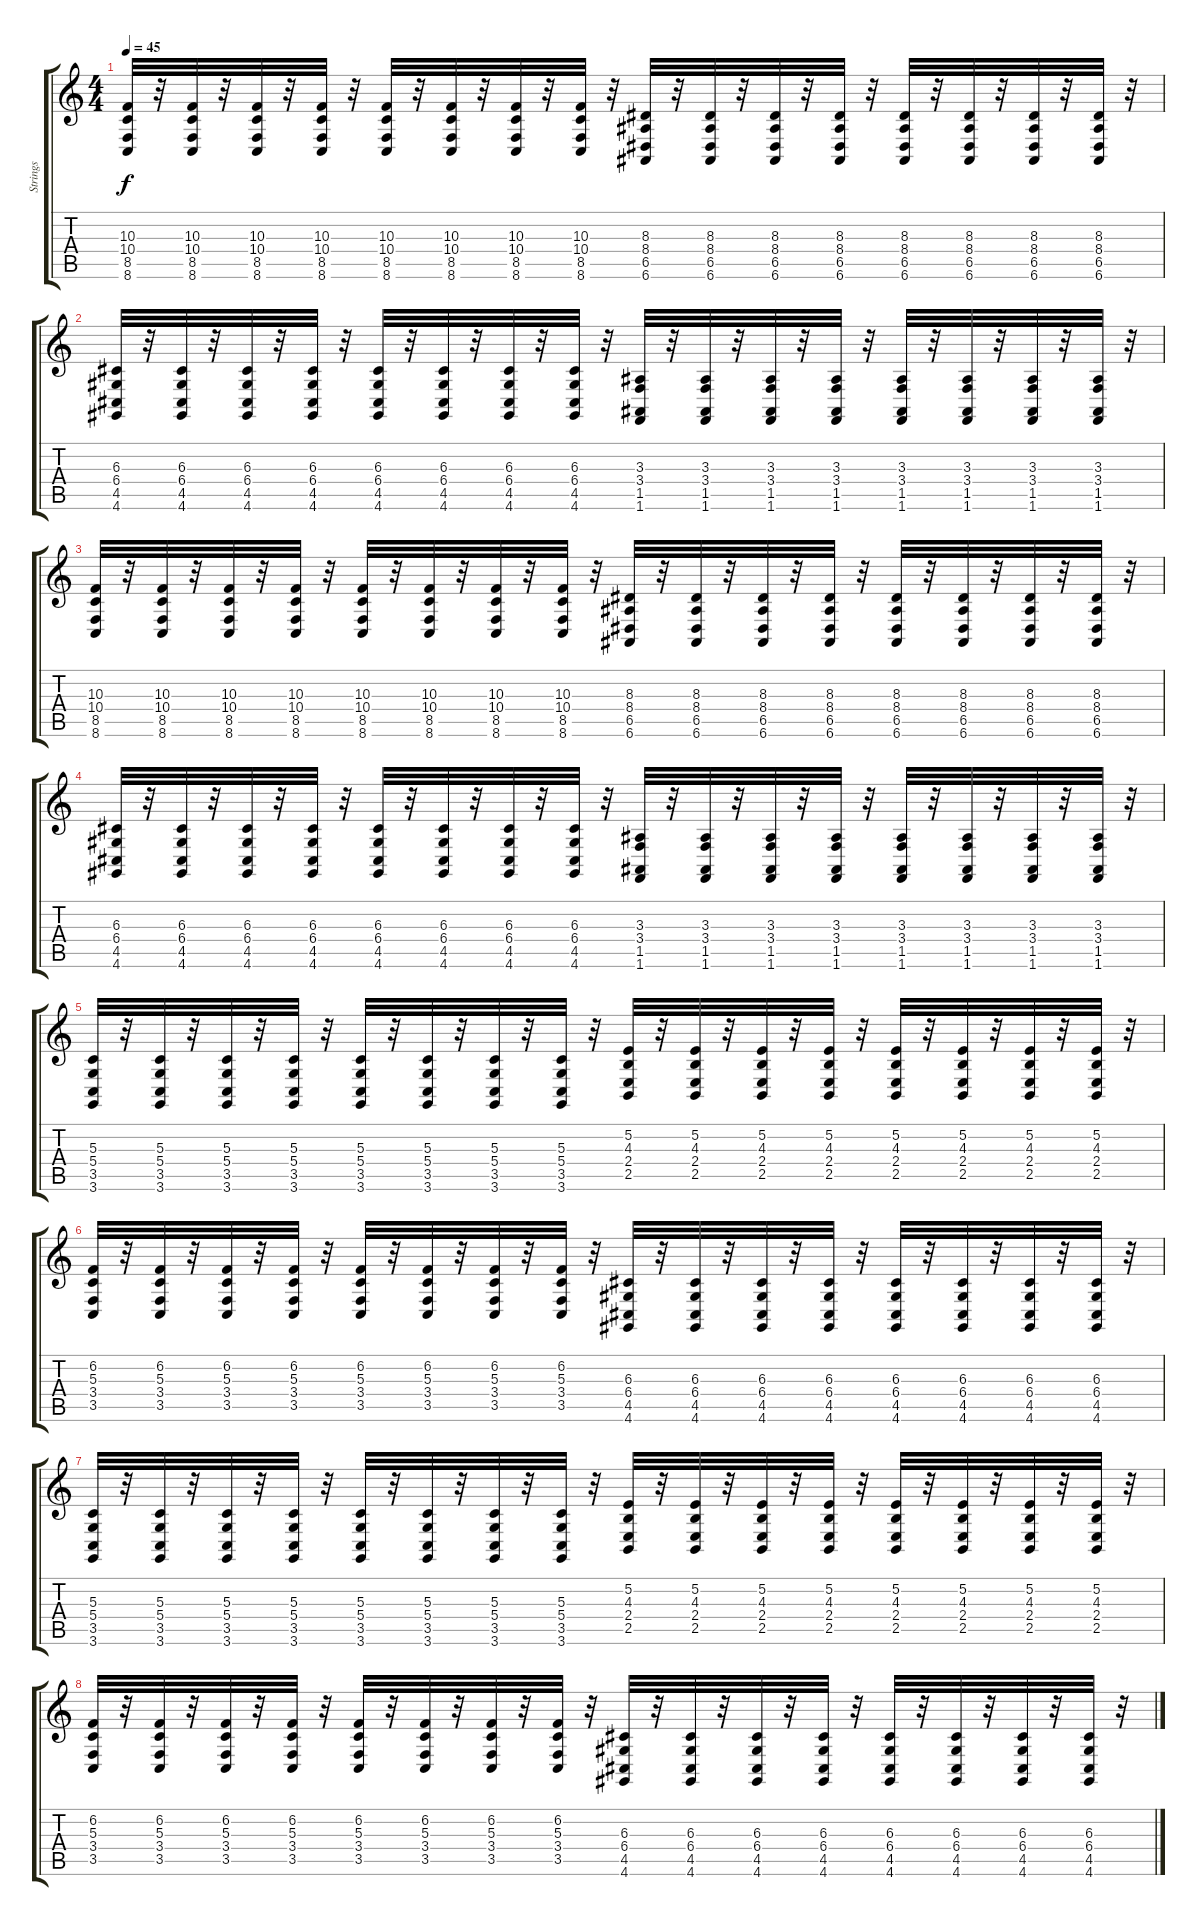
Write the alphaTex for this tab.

\track ("Strings" "Strings") {instrument stringensemble1}
\staff {score tabs}
\tuning (E4 B3 G3 D3 A2 E2) {hide}
\ts (4 4)
\tempo 45
\clef g2
\ks c
(10.3 10.4 8.5 8.6).32{dy f} r.32 (10.3 10.4 8.5 8.6).32 r.32 (10.3 10.4 8.5 8.6).32 r.32 (10.3 10.4 8.5 8.6).32 r.32 (10.3 10.4 8.5 8.6).32 r.32 (10.3 10.4 8.5 8.6).32 r.32 (10.3 10.4 8.5 8.6).32 r.32 (10.3 10.4 8.5 8.6).32 r.32 (8.3 8.4 6.5 6.6).32 r.32 (8.3 8.4 6.5 6.6).32 r.32 (8.3 8.4 6.5 6.6).32 r.32 (8.3 8.4 6.5 6.6).32 r.32 (8.3 8.4 6.5 6.6).32 r.32 (8.3 8.4 6.5 6.6).32 r.32 (8.3 8.4 6.5 6.6).32 r.32 (8.3 8.4 6.5 6.6).32 r.32 |
(6.3 6.4 4.5 4.6).32 r.32 (6.3 6.4 4.5 4.6).32 r.32 (6.3 6.4 4.5 4.6).32 r.32 (6.3 6.4 4.5 4.6).32 r.32 (6.3 6.4 4.5 4.6).32 r.32 (6.3 6.4 4.5 4.6).32 r.32 (6.3 6.4 4.5 4.6).32 r.32 (6.3 6.4 4.5 4.6).32 r.32 (3.3 3.4 1.5 1.6).32 r.32 (3.3 3.4 1.5 1.6).32 r.32 (3.3 3.4 1.5 1.6).32 r.32 (3.3 3.4 1.5 1.6).32 r.32 (3.3 3.4 1.5 1.6).32 r.32 (3.3 3.4 1.5 1.6).32 r.32 (3.3 3.4 1.5 1.6).32 r.32 (3.3 3.4 1.5 1.6).32 r.32 |
(10.3 10.4 8.5 8.6).32 r.32 (10.3 10.4 8.5 8.6).32 r.32 (10.3 10.4 8.5 8.6).32 r.32 (10.3 10.4 8.5 8.6).32 r.32 (10.3 10.4 8.5 8.6).32 r.32 (10.3 10.4 8.5 8.6).32 r.32 (10.3 10.4 8.5 8.6).32 r.32 (10.3 10.4 8.5 8.6).32 r.32 (8.3 8.4 6.5 6.6).32 r.32 (8.3 8.4 6.5 6.6).32 r.32 (8.3 8.4 6.5 6.6).32 r.32 (8.3 8.4 6.5 6.6).32 r.32 (8.3 8.4 6.5 6.6).32 r.32 (8.3 8.4 6.5 6.6).32 r.32 (8.3 8.4 6.5 6.6).32 r.32 (8.3 8.4 6.5 6.6).32 r.32 |
(6.3 6.4 4.5 4.6).32 r.32 (6.3 6.4 4.5 4.6).32 r.32 (6.3 6.4 4.5 4.6).32 r.32 (6.3 6.4 4.5 4.6).32 r.32 (6.3 6.4 4.5 4.6).32 r.32 (6.3 6.4 4.5 4.6).32 r.32 (6.3 6.4 4.5 4.6).32 r.32 (6.3 6.4 4.5 4.6).32 r.32 (3.3 3.4 1.5 1.6).32 r.32 (3.3 3.4 1.5 1.6).32 r.32 (3.3 3.4 1.5 1.6).32 r.32 (3.3 3.4 1.5 1.6).32 r.32 (3.3 3.4 1.5 1.6).32 r.32 (3.3 3.4 1.5 1.6).32 r.32 (3.3 3.4 1.5 1.6).32 r.32 (3.3 3.4 1.5 1.6).32 r.32 |
(5.3 5.4 3.5 3.6).32 r.32 (5.3 5.4 3.5 3.6).32 r.32 (5.3 5.4 3.5 3.6).32 r.32 (5.3 5.4 3.5 3.6).32 r.32 (5.3 5.4 3.5 3.6).32 r.32 (5.3 5.4 3.5 3.6).32 r.32 (5.3 5.4 3.5 3.6).32 r.32 (5.3 5.4 3.5 3.6).32 r.32 (5.2 4.3 2.4 2.5).32 r.32 (5.2 4.3 2.4 2.5).32 r.32 (5.2 4.3 2.4 2.5).32 r.32 (5.2 4.3 2.4 2.5).32 r.32 (5.2 4.3 2.4 2.5).32 r.32 (5.2 4.3 2.4 2.5).32 r.32 (5.2 4.3 2.4 2.5).32 r.32 (5.2 4.3 2.4 2.5).32 r.32 |
(6.2 5.3 3.4 3.5).32 r.32 (6.2 5.3 3.4 3.5).32 r.32 (6.2 5.3 3.4 3.5).32 r.32 (6.2 5.3 3.4 3.5).32 r.32 (6.2 5.3 3.4 3.5).32 r.32 (6.2 5.3 3.4 3.5).32 r.32 (6.2 5.3 3.4 3.5).32 r.32 (6.2 5.3 3.4 3.5).32 r.32 (6.3 6.4 4.5 4.6).32 r.32 (6.3 6.4 4.5 4.6).32 r.32 (6.3 6.4 4.5 4.6).32 r.32 (6.3 6.4 4.5 4.6).32 r.32 (6.3 6.4 4.5 4.6).32 r.32 (6.3 6.4 4.5 4.6).32 r.32 (6.3 6.4 4.5 4.6).32 r.32 (6.3 6.4 4.5 4.6).32 r.32 |
(5.3 5.4 3.5 3.6).32 r.32 (5.3 5.4 3.5 3.6).32 r.32 (5.3 5.4 3.5 3.6).32 r.32 (5.3 5.4 3.5 3.6).32 r.32 (5.3 5.4 3.5 3.6).32 r.32 (5.3 5.4 3.5 3.6).32 r.32 (5.3 5.4 3.5 3.6).32 r.32 (5.3 5.4 3.5 3.6).32 r.32 (5.2 4.3 2.4 2.5).32 r.32 (5.2 4.3 2.4 2.5).32 r.32 (5.2 4.3 2.4 2.5).32 r.32 (5.2 4.3 2.4 2.5).32 r.32 (5.2 4.3 2.4 2.5).32 r.32 (5.2 4.3 2.4 2.5).32 r.32 (5.2 4.3 2.4 2.5).32 r.32 (5.2 4.3 2.4 2.5).32 r.32 |
(6.2 5.3 3.4 3.5).32 r.32 (6.2 5.3 3.4 3.5).32 r.32 (6.2 5.3 3.4 3.5).32 r.32 (6.2 5.3 3.4 3.5).32 r.32 (6.2 5.3 3.4 3.5).32 r.32 (6.2 5.3 3.4 3.5).32 r.32 (6.2 5.3 3.4 3.5).32 r.32 (6.2 5.3 3.4 3.5).32 r.32 (6.3 6.4 4.5 4.6).32 r.32 (6.3 6.4 4.5 4.6).32 r.32 (6.3 6.4 4.5 4.6).32 r.32 (6.3 6.4 4.5 4.6).32 r.32 (6.3 6.4 4.5 4.6).32 r.32 (6.3 6.4 4.5 4.6).32 r.32 (6.3 6.4 4.5 4.6).32 r.32 (6.3 6.4 4.5 4.6).32 r.32
